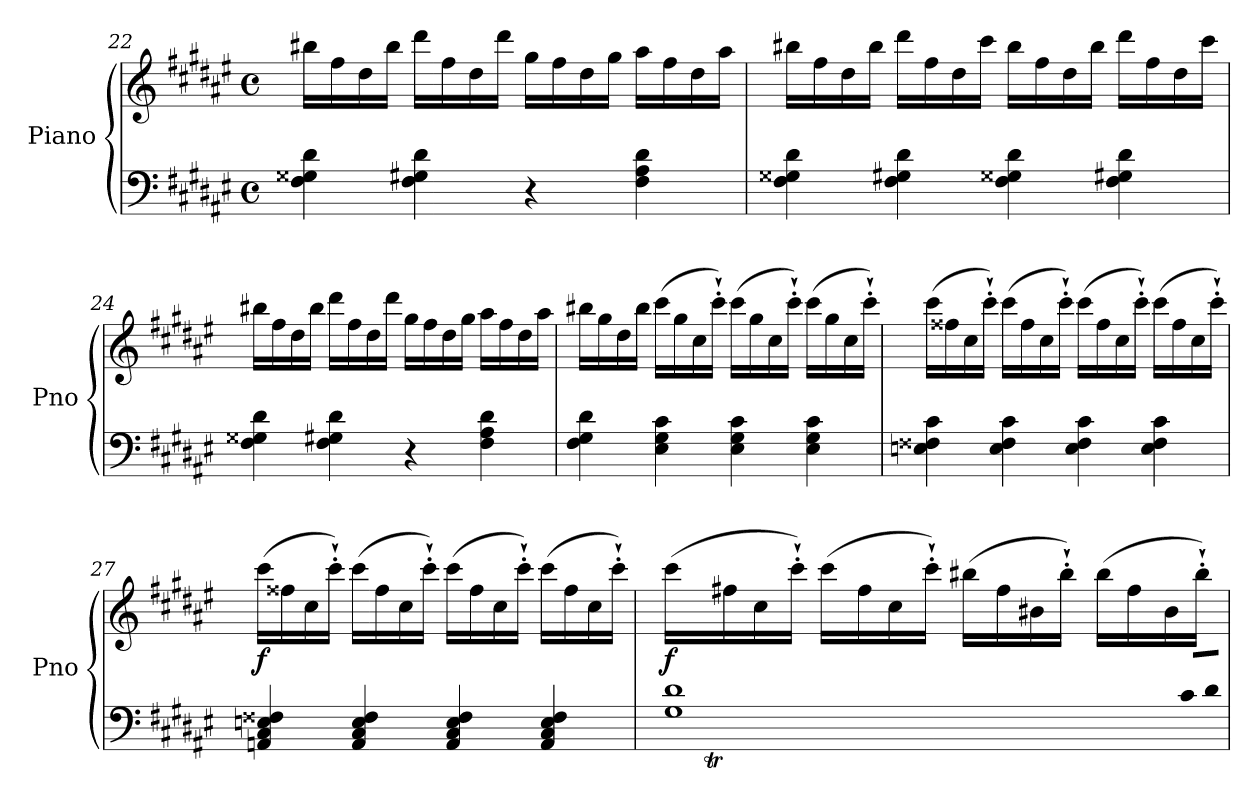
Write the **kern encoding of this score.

**kern	**kern	**dynam
*part1	*part1	*part1
*staff2	*staff1	*staff1/2
*I"Piano	*	*
*I'Pno	*	*
!!LO:LB:g=z
*clefF4	*clefG2	*
*k[f#c#g#d#a#e#]	*k[f#c#g#d#a#e#]	*
*M4/4	*M4/4	*
*met(c)	*met(c)	*
=22	=22	=22
4F#\ 4G##X\ 4d#\	16bb#X\LL	.
.	16ff#\	.
.	16dd#\	.
.	16bb#\JJ	.
4F#\ 4G#X\ 4d#\	16ddd#\LL	.
.	16ff#\	.
.	16dd#\	.
.	16ddd#\JJ	.
4r	16gg#\LL	.
.	16ff#\	.
.	16dd#\	.
.	16gg#\JJ	.
4F#\ 4A#\ 4d#\	16aa#\LL	.
.	16ff#\	.
.	16dd#\	.
.	16aa#\JJ	.
=23	=23	=23
4F#\ 4G##X\ 4d#\	16bb#X\LL	.
.	16ff#\	.
.	16dd#\	.
.	16bb#\JJ	.
4F#\ 4G#X\ 4d#\	16ddd#\LL	.
.	16ff#\	.
.	16dd#\	.
.	16ccc#\JJ	.
4F#\ 4G##X\ 4d#\	16bb#\LL	.
.	16ff#\	.
.	16dd#\	.
.	16bb#\JJ	.
4F#\ 4G#X\ 4d#\	16ddd#\LL	.
.	16ff#\	.
.	16dd#\	.
.	16ccc#\JJ	.
!!LO:LB:g=z
=24	=24	=24
4F#\ 4G##X\ 4d#\	16bb#X\LL	.
.	16ff#\	.
.	16dd#\	.
.	16bb#\JJ	.
4F#\ 4G#X\ 4d#\	16ddd#\LL	.
.	16ff#\	.
.	16dd#\	.
.	16ddd#\JJ	.
4r	16gg#\LL	.
.	16ff#\	.
.	16dd#\	.
.	16gg#\JJ	.
4F#\ 4A#\ 4d#\	16aa#\LL	.
.	16ff#\	.
.	16dd#\	.
.	16aa#\JJ	.
!!LO:LB:g=z
=25	=25	=25
!	!	!LO:DY:b
4F#\ 4G#\ 4d#\	16bb#X\LL	other-dynamics
.	16gg#\	.
.	16dd#\	.
.	16bb#\JJ	.
!	!	!LO:DY:b=2
4E#\ 4G#\ 4c#\	(16ccc#\LL	other-dynamics
.	16gg#\	.
.	16cc#\	.
.	16ccc#`'\JJ)	.
4E#\ 4G#\ 4c#\	(16ccc#\LL	.
.	16gg#\	.
.	16cc#\	.
.	16ccc#`'\JJ)	.
4E#\ 4G#\ 4c#\	(16ccc#\LL	.
.	16gg#\	.
.	16cc#\	.
.	16ccc#`'\JJ)	.
=26	=26	=26
4En\ 4F##X\ 4c#\	(16ccc#\LL	.
.	16ff##X\	.
.	16cc#\	.
.	16ccc#`'\JJ)	.
4E\ 4F##\ 4c#\	(16ccc#\LL	.
.	16ff##\	.
.	16cc#\	.
.	16ccc#`'\JJ)	.
4E\ 4F##\ 4c#\	(16ccc#\LL	.
.	16ff##\	.
.	16cc#\	.
.	16ccc#`'\JJ)	.
4E\ 4F##\ 4c#\	(16ccc#\LL	.
.	16ff##\	.
.	16cc#\	.
.	16ccc#`'\JJ)	.
!!LO:LB:g=z
=27	=27	=27
!	!	!LO:DY:b
4AAn/ 4C#/ 4En/ 4F##X/	(16ccc#\LL	f
.	16ff##X\	.
.	16cc#\	.
.	16ccc#`'\JJ)	.
4AA/ 4C#/ 4E/ 4F##/	(16ccc#\LL	.
.	16ff##\	.
.	16cc#\	.
.	16ccc#`'\JJ)	.
4AA/ 4C#/ 4E/ 4F##/	(16ccc#\LL	.
.	16ff##\	.
.	16cc#\	.
.	16ccc#`'\JJ)	.
4AA/ 4C#/ 4E/ 4F##/	(16ccc#\LL	.
.	16ff##\	.
.	16cc#\	.
.	16ccc#`'\JJ)	.
=28	=28	=28
*^	*	*
*	*Xtuplet	*	*
!	!LO:N:vis=16	!	!LO:DY:b
1G# 1d#	1920%83d#yy	(16ccc#\LL	f
!	!LO:N:vis=16	!	!
.	1920%83e#Xtyy	.	.
.	.	16ff#X\	.
!	!LO:N:vis=16	!	!
.	1920%83d#yy	.	.
.	.	16cc#\	.
!	!LO:N:vis=16	!	!
.	1920%83e#yy	.	.
!	!LO:N:vis=16	!	!
.	1920%83d#yy	.	.
.	.	16ccc#`'\JJ)	.
!	!LO:N:vis=16	!	!
.	1920%83e#yy	.	.
.	.	(16ccc#\LL	.
!	!LO:N:vis=16	!	!
.	1920%83d#yy	.	.
!	!LO:N:vis=16	!	!
.	1920%83e#yy	.	.
.	.	16ff#\	.
!	!LO:N:vis=16	!	!
.	1920%83d#yy	.	.
.	.	16cc#\	.
!	!LO:N:vis=16	!	!
.	1920%83e#yy	.	.
!	!LO:N:vis=16	!	!
.	1920%83d#yy	.	.
.	.	16ccc#`'\JJ)	.
!	!LO:N:vis=16	!	!
.	1920%83e#yy	.	.
.	.	(16bb#X\LL	.
!	!LO:N:vis=16	!	!
.	1920%83d#yy	.	.
!	!LO:N:vis=16	!	!
.	1920%83e#yy	.	.
.	.	16ff#\	.
!	!LO:N:vis=16	!	!
.	1920%83d#yy	.	.
.	.	16b#X\	.
!	!LO:N:vis=16	!	!
.	1920%83e#yy	.	.
.	.	16bb#`'\JJ)	.
!	!LO:N:vis=16	!	!
.	1920%83d#yy	.	.
!	!LO:N:vis=16	!	!
.	1920%83e#yy	.	.
.	.	(16bb#\LL	.
!	!LO:N:vis=16	!	!
.	1920%83d#yy	.	.
.	.	16ff#\	.
!	!LO:N:vis=16	!	!
.	1920%83e#yy	.	.
!	!LO:N:vis=16	!	!
.	1920%83d#yy	.	.
.	.	16b#\	.
!	!LO:N:vis=16	!	!
.	1920%83c#/LL	.	.
.	.	16bb#`'\JJ)	.
!	!LO:N:vis=16	!	!
.	1920%83d#/JJ	.	.
.	1920%11ryy	.	.
*v	*v	*	*
=	=	=
*-	*-	*-
